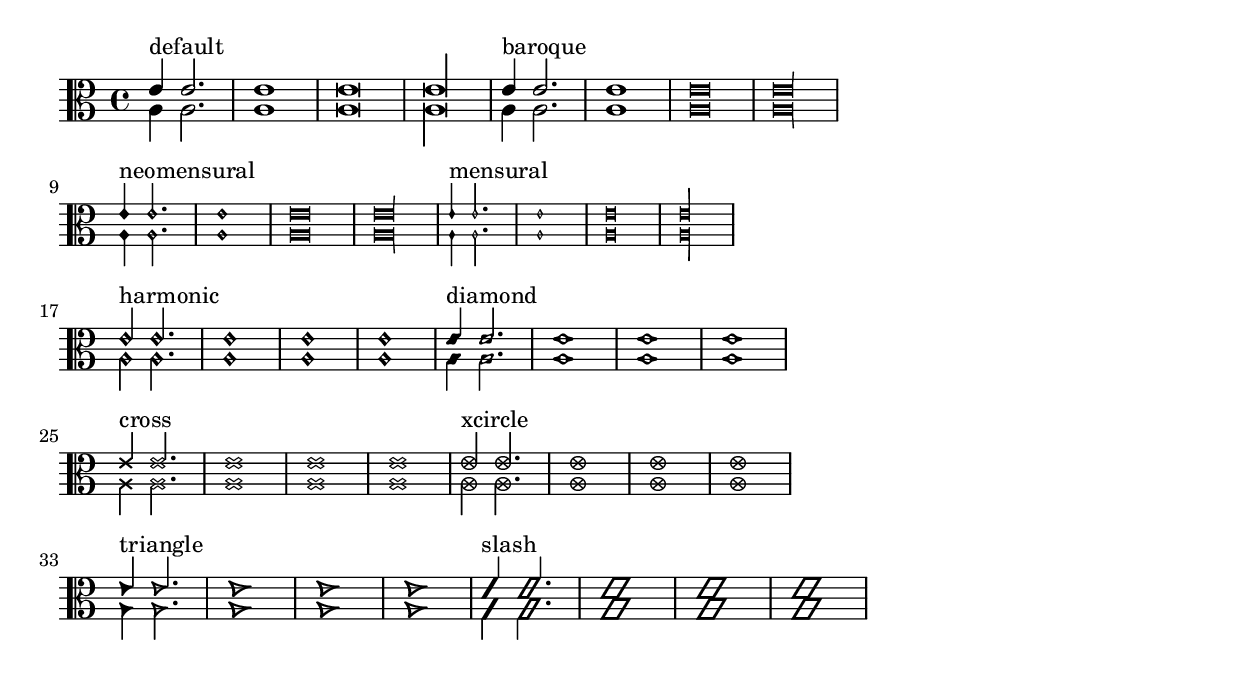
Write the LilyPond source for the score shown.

\version "2.1.28"
\header{
texidoc="
Note head shapes may be set from several choices.  
The stem endings should be adjusted according to the note head.  
If you want different note head styles on one stem,
you must create a special context.

Harmonic notes have a different shape and different
dimensions. 
"
}

pattern = \notes <<
      \new Voice {
        \override Stem  #'direction = #UP
        e'4
         e'2. e'1 e'\breve*1/2 e'\longa*1/4
      }
      \new Voice {
        \override Stem  #'direction = #DOWN
         a4 a2. a1 a\breve*1/2 a\longa*1/4
      }
    >>

\score {
  \notes \transpose c c {
    \clef C

    \override Staff.NoteHead  #'style = #'default
    s1*0^\markup { "default" }
    \pattern

    \override Staff.NoteHead  #'style = #'baroque
    s1*0^\markup { "baroque" }
    \pattern
        \break

    \override Staff.NoteHead  #'style = #'neo_mensural
    s1*0^\markup { "neomensural" }
    \pattern

    \override Staff.NoteHead  #'style = #'mensural
    s1*0^\markup { "mensural" }
    \pattern
    
    \break

    \override Staff.NoteHead  #'style = #'harmonic
    s1*0^\markup { "harmonic" }
    \pattern

    \override Staff.NoteHead  #'style = #'diamond
    s1*0^\markup { "diamond" }
    \pattern
    \break

    \override Staff.NoteHead  #'style = #'cross
    s1*0^\markup { "cross" }
    \pattern

    \override Staff.NoteHead  #'style = #'xcircle
    s1*0^\markup { "xcircle" }
\pattern
    
    \break

    \override Staff.NoteHead  #'style = #'triangle
    s1*0^\markup { "triangle" }
    \pattern
    

    \override Staff.NoteHead  #'style = #'slash
    s1*0^\markup { "slash" }
    \pattern
    \break
  }

  \paper {
    indent = 0.0
    raggedright = ##t
  }
}
